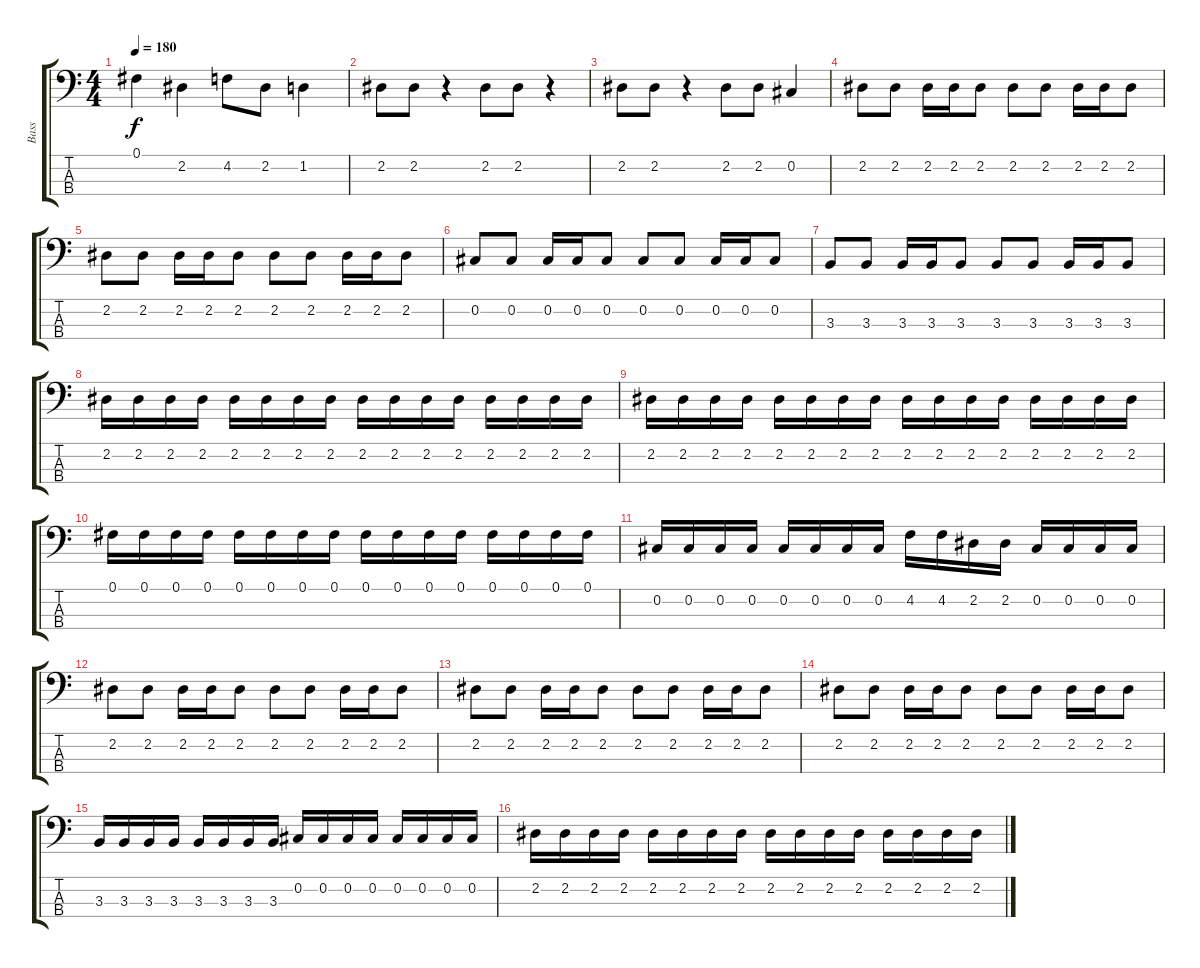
\track ("Bass" "Bass") {instrument electricbasspick}
\staff {score tabs}
\tuning (Gb2 Db2 Ab1 Eb1) {hide}
\ts (4 4)
\tempo 180
\clef f4
\ks c
0.1.4{dy f} 2.2.4 4.2.8 2.2.8 1.2.4 |
2.2.8 2.2.8 r.4 2.2.8 2.2.8 r.4 |
2.2.8 2.2.8 r.4 2.2.8 2.2.8 0.2.4 |
2.2.8 2.2.8 2.2.16 2.2.16 2.2.8 2.2.8 2.2.8 2.2.16 2.2.16 2.2.8 |
2.2.8 2.2.8 2.2.16 2.2.16 2.2.8 2.2.8 2.2.8 2.2.16 2.2.16 2.2.8 |
0.2.8 0.2.8 0.2.16 0.2.16 0.2.8 0.2.8 0.2.8 0.2.16 0.2.16 0.2.8 |
3.3.8 3.3.8 3.3.16 3.3.16 3.3.8 3.3.8 3.3.8 3.3.16 3.3.16 3.3.8 |
2.2.16 2.2.16 2.2.16 2.2.16 2.2.16 2.2.16 2.2.16 2.2.16 2.2.16 2.2.16 2.2.16 2.2.16 2.2.16 2.2.16 2.2.16 2.2.16 |
2.2.16 2.2.16 2.2.16 2.2.16 2.2.16 2.2.16 2.2.16 2.2.16 2.2.16 2.2.16 2.2.16 2.2.16 2.2.16 2.2.16 2.2.16 2.2.16 |
0.1.16 0.1.16 0.1.16 0.1.16 0.1.16 0.1.16 0.1.16 0.1.16 0.1.16 0.1.16 0.1.16 0.1.16 0.1.16 0.1.16 0.1.16 0.1.16 |
0.2.16 0.2.16 0.2.16 0.2.16 0.2.16 0.2.16 0.2.16 0.2.16 4.2.16 4.2.16 2.2.16 2.2.16 0.2.16 0.2.16 0.2.16 0.2.16 |
2.2.8 2.2.8 2.2.16 2.2.16 2.2.8 2.2.8 2.2.8 2.2.16 2.2.16 2.2.8 |
2.2.8 2.2.8 2.2.16 2.2.16 2.2.8 2.2.8 2.2.8 2.2.16 2.2.16 2.2.8 |
2.2.8 2.2.8 2.2.16 2.2.16 2.2.8 2.2.8 2.2.8 2.2.16 2.2.16 2.2.8 |
3.3.16 3.3.16 3.3.16 3.3.16 3.3.16 3.3.16 3.3.16 3.3.16 0.2.16 0.2.16 0.2.16 0.2.16 0.2.16 0.2.16 0.2.16 0.2.16 |
2.2.16 2.2.16 2.2.16 2.2.16 2.2.16 2.2.16 2.2.16 2.2.16 2.2.16 2.2.16 2.2.16 2.2.16 2.2.16 2.2.16 2.2.16 2.2.16
